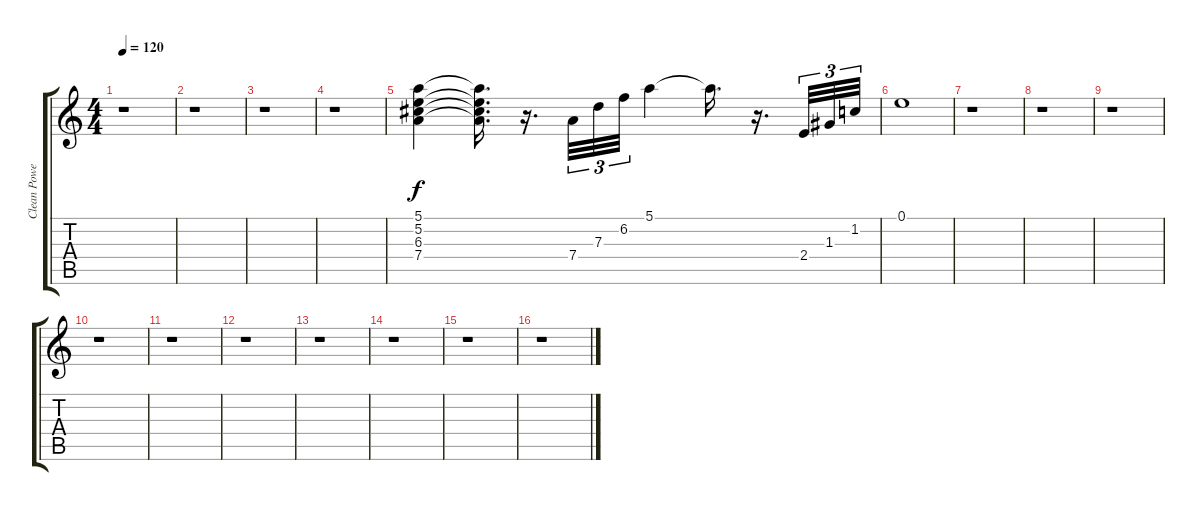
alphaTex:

\track ("Clean Power" "Clean Powe") {instrument electricguitarclean}
\staff {score tabs}
\tuning (E4 B3 G3 D3 A2 E2) {hide}
\ts (4 4)
\tempo 120
\clef g2
\ks c
r.1{dy f} |
r.1 |
r.1 |
r.1 |
(5.1 5.2 6.3 7.4).4 (5.1{t} 5.2{t} 6.3{t} 7.4{t}).16{d} r.16{d} 7.4.32{tu (3 2)} 7.3.32{tu (3 2)} 6.2.32{tu (3 2)} 5.1.4 5.1{t}.16{d} r.16{d} 2.4.32{tu (3 2)} 1.3.32{tu (3 2)} 1.2.32{tu (3 2)} |
0.1.1 |
r.1 |
r.1 |
r.1 |
r.1 |
r.1 |
r.1 |
r.1 |
r.1 |
r.1 |
r.1
